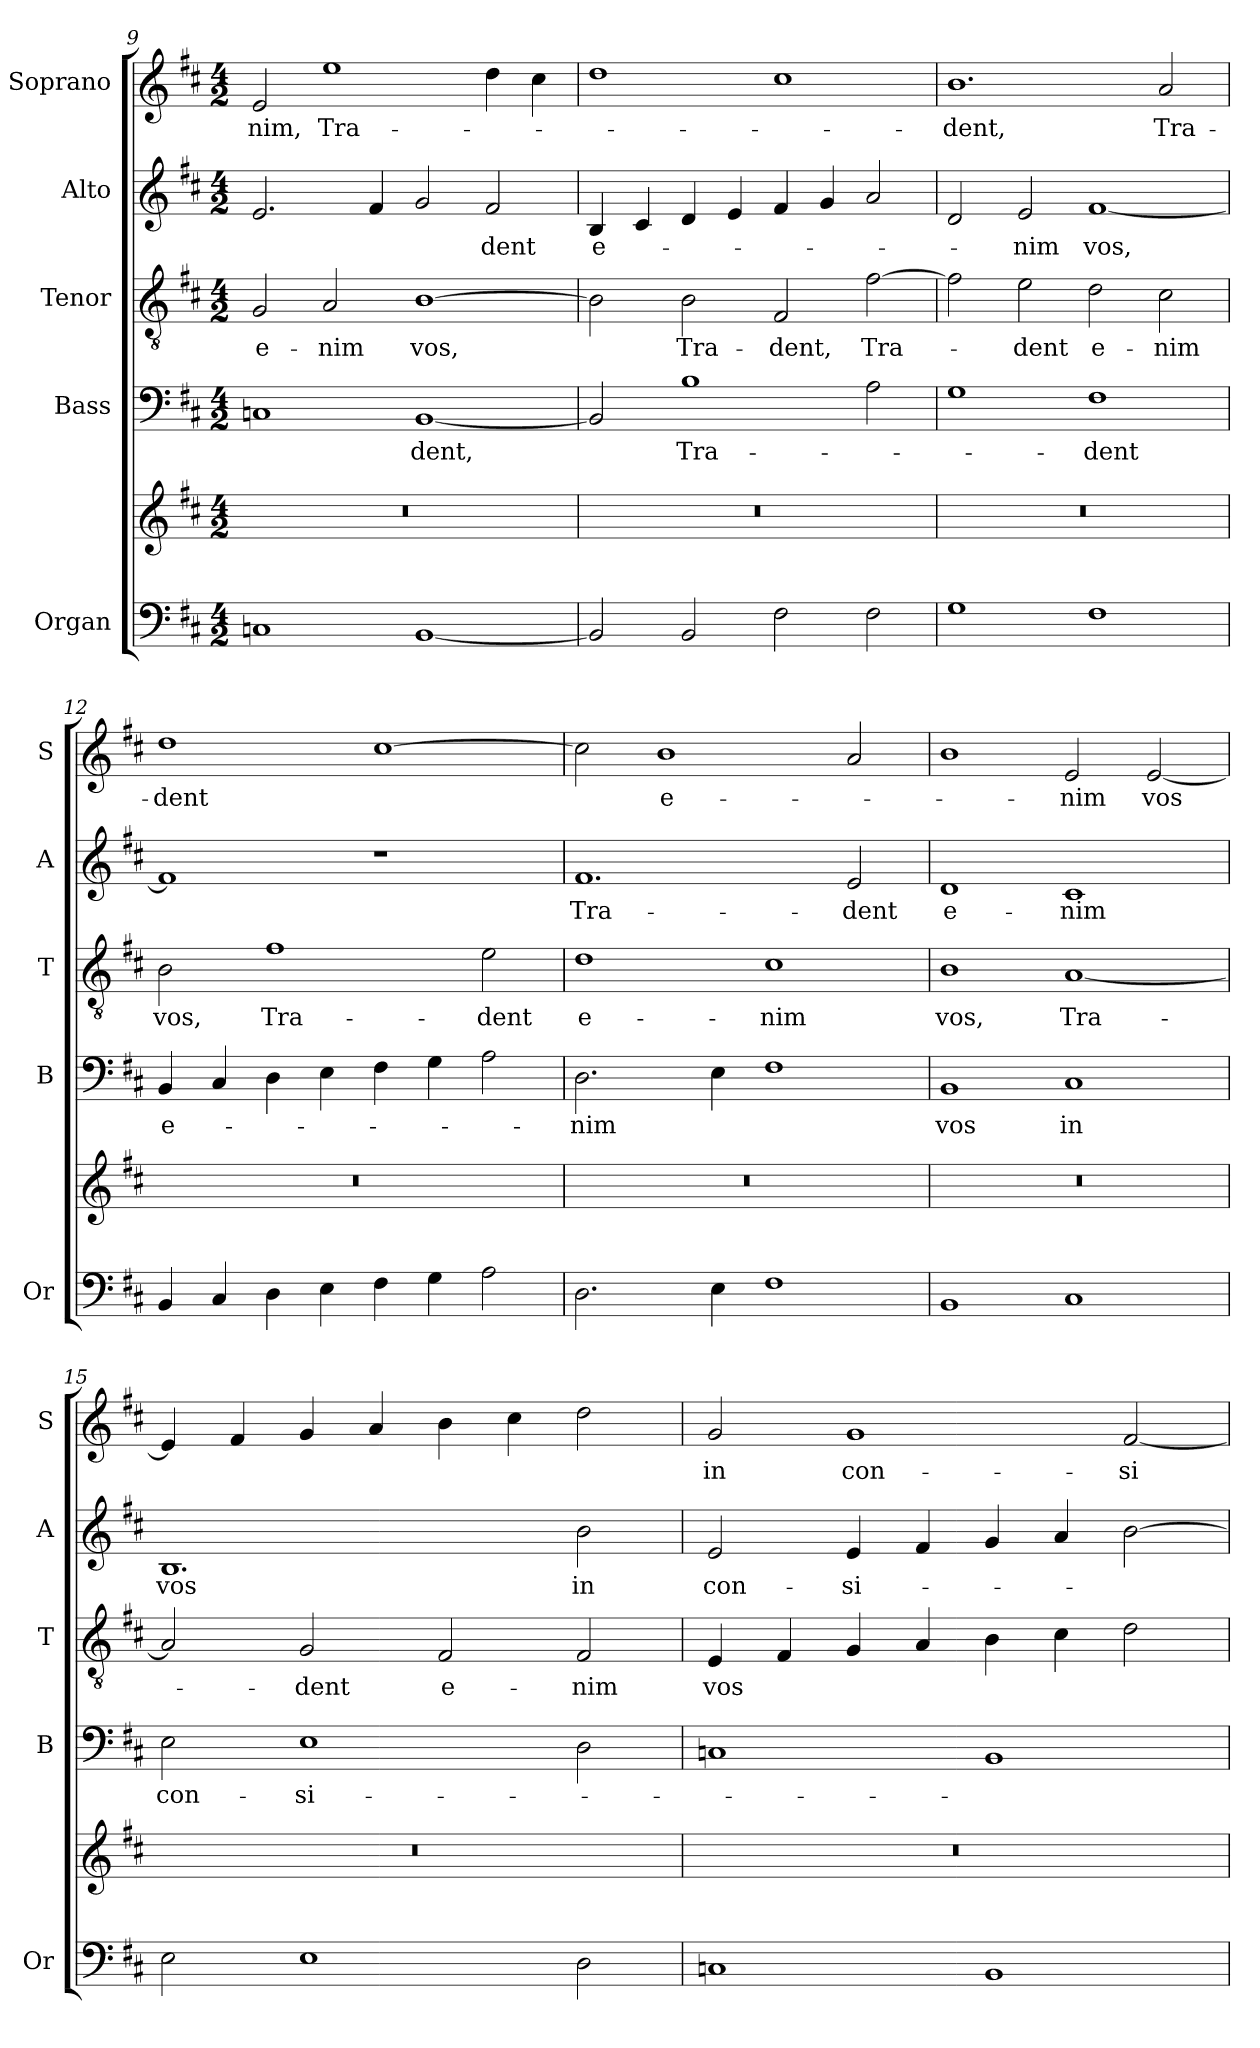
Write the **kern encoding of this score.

**kern	**kern	**kern	**text	**kern	**text	**kern	**text	**kern	**text
*part5	*part5	*part4	*part4	*part3	*part3	*part2	*part2	*part1	*part1
*staff6	*staff5	*staff4	*staff4	*staff3	*staff3	*staff2	*staff2	*staff1	*staff1
*I"Organ	*	*I"Bass	*	*I"Tenor	*	*I"Alto	*	*I"Soprano	*
*I'Or	*	*I'B	*	*I'T	*	*I'A	*	*I'S	*
*clefF4	*clefG2	*clefF4	*	*clefGv2	*	*clefG2	*	*clefG2	*
*k[f#c#]	*k[f#c#]	*k[f#c#]	*	*k[f#c#]	*	*k[f#c#]	*	*k[f#c#]	*
*D:	*D:	*D:	*	*D:	*	*D:	*	*D:	*
*M4/2	*M4/2	*M4/2	*	*M4/2	*	*M4/2	*	*M4/2	*
=9	=9	=9	=9	=9	=9	=9	=9	=9	=9
!	!	!	!	!	!LO:LY:b	!	!	!	!LO:LY:b
1Cn	0r	1Cn	.	2G/	e-	2.e/	.	2e/	-nim,
!	!	!	!	!	!LO:LY:b	!	!	!	!LO:LY:b
.	.	.	.	2A/	-nim	.	.	1ee	Tra-
.	.	.	.	.	.	4f#/	.	.	.
!	!	!	!LO:LY:b	!	!LO:LY:b	!	!	!	!
[1BB	.	[1BB	-dent,	[1B	vos,	2g/	.	.	.
!	!	!	!	!	!	!	!LO:LY:b	!	!
.	.	.	.	.	.	2f#/	-dent	4dd\	.
.	.	.	.	.	.	.	.	4cc#\	.
!!LO:PB:g=z
=10	=10	=10	=10	=10	=10	=10	=10	=10	=10
!	!	!	!	!	!	!	!LO:LY:b	!	!
2BB/]	0r	2BB/]	.	2B\]	.	4B/	e-	1dd	.
.	.	.	.	.	.	4c#/	.	.	.
!	!	!	!LO:LY:b	!	!LO:LY:b	!	!	!	!
2BB/	.	1B	Tra-	2B\	Tra-	4d/	.	.	.
.	.	.	.	.	.	4e/	.	.	.
!	!	!	!	!	!LO:LY:b	!	!	!	!
2F#\	.	.	.	2F#/	-dent,	4f#/	.	1cc#	.
.	.	.	.	.	.	4g/	.	.	.
!	!	!	!	!	!LO:LY:b	!	!	!	!
2F#\	.	2A\	.	[2f#\	Tra-	2a/	.	.	.
=11	=11	=11	=11	=11	=11	=11	=11	=11	=11
!	!	!	!	!	!	!	!	!	!LO:LY:b
1G	0r	1G	.	2f#\]	.	2d/	.	1.b	-dent,
!	!	!	!	!	!LO:LY:b	!	!LO:LY:b	!	!
.	.	.	.	2e\	-dent	2e/	-nim	.	.
!	!	!	!LO:LY:b	!	!LO:LY:b	!	!LO:LY:b	!	!
1F#	.	1F#	-dent	2d\	e-	[1f#	vos,	.	.
!	!	!	!	!	!LO:LY:b	!	!	!	!LO:LY:b
.	.	.	.	2c#\	-nim	.	.	2a/	Tra-
=12	=12	=12	=12	=12	=12	=12	=12	=12	=12
!	!	!	!LO:LY:b	!	!LO:LY:b	!	!	!	!LO:LY:b
4BB/	0r	4BB/	e-	2B\	vos,	1f#]	.	1dd	-dent
4C#/	.	4C#/	.	.	.	.	.	.	.
!	!	!	!	!	!LO:LY:b	!	!	!	!
4D\	.	4D\	.	1f#	Tra-	.	.	.	.
4E\	.	4E\	.	.	.	.	.	.	.
4F#\	.	4F#\	.	.	.	1r	.	[1cc#	.
4G\	.	4G\	.	.	.	.	.	.	.
!	!	!	!	!	!LO:LY:b	!	!	!	!
2A\	.	2A\	.	2e\	-dent	.	.	.	.
=13	=13	=13	=13	=13	=13	=13	=13	=13	=13
!	!	!	!LO:LY:b	!	!LO:LY:b	!	!LO:LY:b	!	!
2.D\	0r	2.D\	-nim	1d	e-	1.f#	Tra-	2cc#\]	.
!	!	!	!	!	!	!	!	!	!LO:LY:b
.	.	.	.	.	.	.	.	1b	e-
4E\	.	4E\	.	.	.	.	.	.	.
!	!	!	!	!	!LO:LY:b	!	!	!	!
1F#	.	1F#	.	1c#	-nim	.	.	.	.
!	!	!	!	!	!	!	!LO:LY:b	!	!
.	.	.	.	.	.	2e/	-dent	2a/	.
=14	=14	=14	=14	=14	=14	=14	=14	=14	=14
!	!	!	!LO:LY:b	!	!LO:LY:b	!	!LO:LY:b	!	!
1BB	0r	1BB	vos	1B	vos,	1d	e-	1b	.
!	!	!	!LO:LY:b	!	!LO:LY:b	!	!LO:LY:b	!	!LO:LY:b
1C#	.	1C#	in	[1A	Tra-	1c#	-nim	2e/	-nim
!	!	!	!	!	!	!	!	!	!LO:LY:b
.	.	.	.	.	.	.	.	[2e/	vos
!!LO:LB:g=z
=15	=15	=15	=15	=15	=15	=15	=15	=15	=15
!	!	!	!LO:LY:b	!	!	!	!LO:LY:b	!	!
2E\	0r	2E\	con-	2A/]	.	1.B	vos	4e/]	.
.	.	.	.	.	.	.	.	4f#/	.
!	!	!	!LO:LY:b	!	!LO:LY:b	!	!	!	!
1E	.	1E	-si-	2G/	-dent	.	.	4g/	.
.	.	.	.	.	.	.	.	4a/	.
!	!	!	!	!	!LO:LY:b	!	!	!	!
.	.	.	.	2F#/	e-	.	.	4b\	.
.	.	.	.	.	.	.	.	4cc#\	.
!	!	!	!	!	!LO:LY:b	!	!LO:LY:b	!	!
2D\	.	2D\	.	2F#/	-nim	2b\	in	2dd\	.
=16	=16	=16	=16	=16	=16	=16	=16	=16	=16
!	!	!	!	!	!LO:LY:b	!	!LO:LY:b	!	!LO:LY:b
1Cn	0r	1Cn	.	4E/	vos	2e/	con-	2g/	in
.	.	.	.	4F#/	.	.	.	.	.
!	!	!	!	!	!	!	!LO:LY:b	!	!LO:LY:b
.	.	.	.	4G/	.	4e/	-si-	1g	con-
.	.	.	.	4A/	.	4f#/	.	.	.
1BB	.	1BB	.	4B\	.	4g/	.	.	.
.	.	.	.	4c#\	.	4a/	.	.	.
!	!	!	!	!	!	!	!	!	!LO:LY:b
.	.	.	.	2d\	.	[2b\	.	[2f#/	-si-
=	=	=	=	=	=	=	=	=	=
*-	*-	*-	*-	*-	*-	*-	*-	*-	*-
